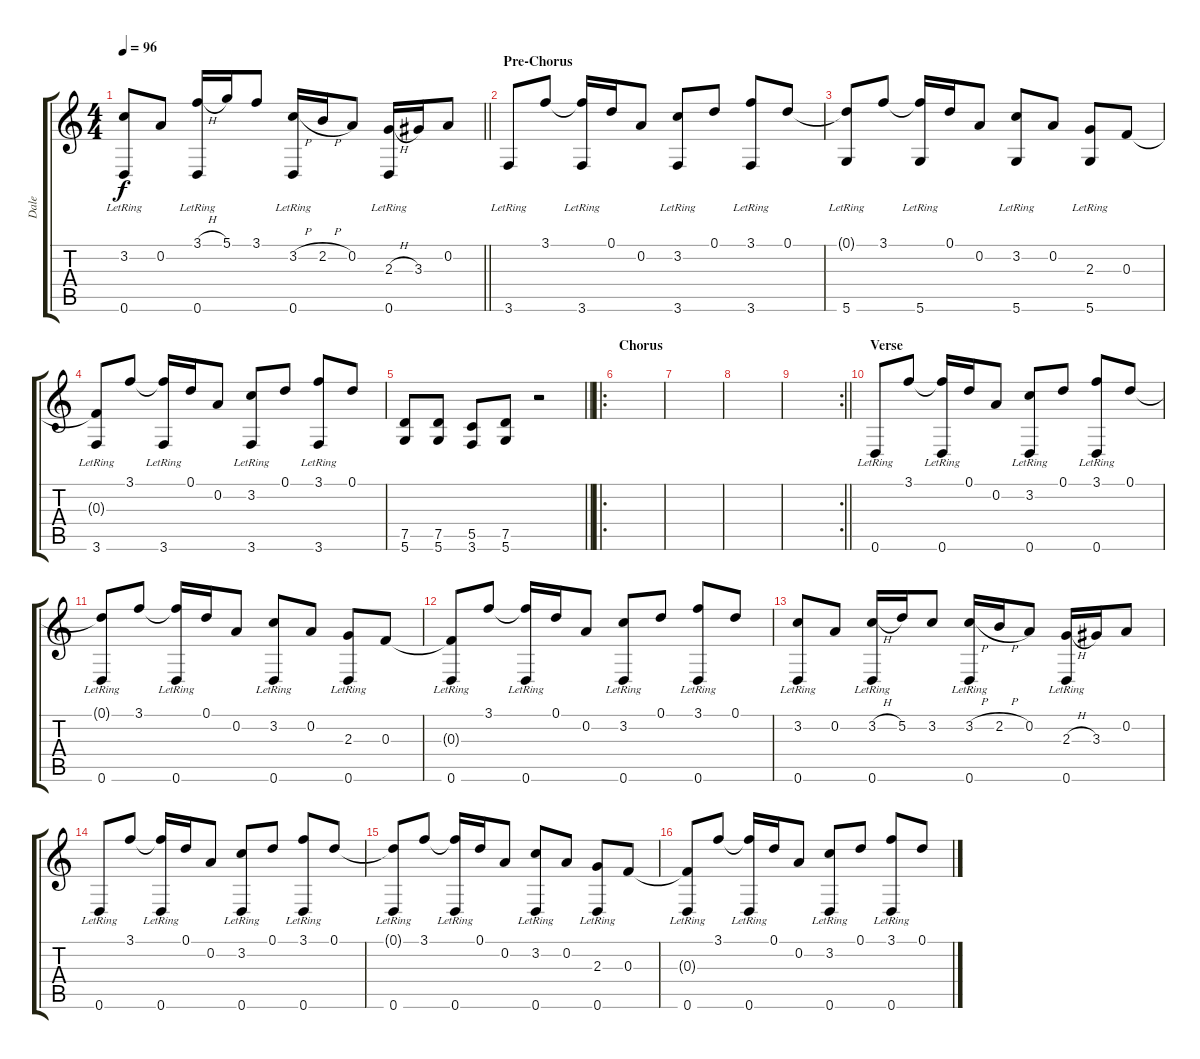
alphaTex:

\track ("Dale" "Dale") {instrument acousticguitarsteel}
\staff {score tabs}
\tuning (D4 A3 F3 C3 G2 D2) {hide}
\ts (4 4)
\tempo 96
\clef g2
\barLineRight lightlight
\ks c
(3.2 0.6{lr}).8{dy f} 0.2.8 (3.1{h} 0.6{lr}).16 5.1.16 3.1.8 (3.2{h} 0.6{lr}).16 2.2{h}.16 0.2.8 (2.3{h} 0.6{lr}).16 3.3.16 0.2.8 |
\section ("" "Pre-Chorus")
3.6{lr}.8 3.1.8 (3.1{t} 3.6{lr}).16 0.1.16 0.2.8 (3.2 3.6{lr}).8 0.1.8 (3.1 3.6{lr}).8 0.1.8 |
(0.1{t} 5.6{lr}).8 3.1.8 (3.1{t} 5.6{lr}).16 0.1.16 0.2.8 (3.2 5.6{lr}).8 0.2.8 (2.3 5.6{lr}).8 0.3.8 |
(0.3{t} 3.6{lr}).8 3.1.8 (3.1{t} 3.6{lr}).16 0.1.16 0.2.8 (3.2 3.6{lr}).8 0.1.8 (3.1 3.6{lr}).8 0.1.8 |
\barLineRight lightlight
(7.5 5.6).8 (7.5 5.6).8 (5.5 3.6).8 (7.5 5.6).8 r.2 |
\ro
\section ("" "Chorus")
|
|
|
\rc 2
\barLineRight lightlight
|
\section ("" "Verse")
0.6{lr}.8 3.1.8 (3.1{t} 0.6{lr}).16 0.1.16 0.2.8 (3.2 0.6{lr}).8 0.1.8 (3.1 0.6{lr}).8 0.1.8 |
(0.1{t} 0.6{lr}).8 3.1.8 (3.1{t} 0.6{lr}).16 0.1.16 0.2.8 (3.2 0.6{lr}).8 0.2.8 (2.3 0.6{lr}).8 0.3.8 |
(0.3{t} 0.6{lr}).8 3.1.8 (3.1{t} 0.6{lr}).16 0.1.16 0.2.8 (3.2 0.6{lr}).8 0.1.8 (3.1 0.6{lr}).8 0.1.8 |
(3.2 0.6{lr}).8 0.2.8 (3.2{h} 0.6{lr}).16 5.2.16 3.2.8 (3.2{h} 0.6{lr}).16 2.2{h}.16 0.2.8 (2.3{h} 0.6{lr}).16 3.3.16 0.2.8 |
0.6{lr}.8 3.1.8 (3.1{t} 0.6{lr}).16 0.1.16 0.2.8 (3.2 0.6{lr}).8 0.1.8 (3.1 0.6{lr}).8 0.1.8 |
(0.1{t} 0.6{lr}).8 3.1.8 (3.1{t} 0.6{lr}).16 0.1.16 0.2.8 (3.2 0.6{lr}).8 0.2.8 (2.3 0.6{lr}).8 0.3.8 |
(0.3{t} 0.6{lr}).8 3.1.8 (3.1{t} 0.6{lr}).16 0.1.16 0.2.8 (3.2 0.6{lr}).8 0.1.8 (3.1 0.6{lr}).8 0.1.8
